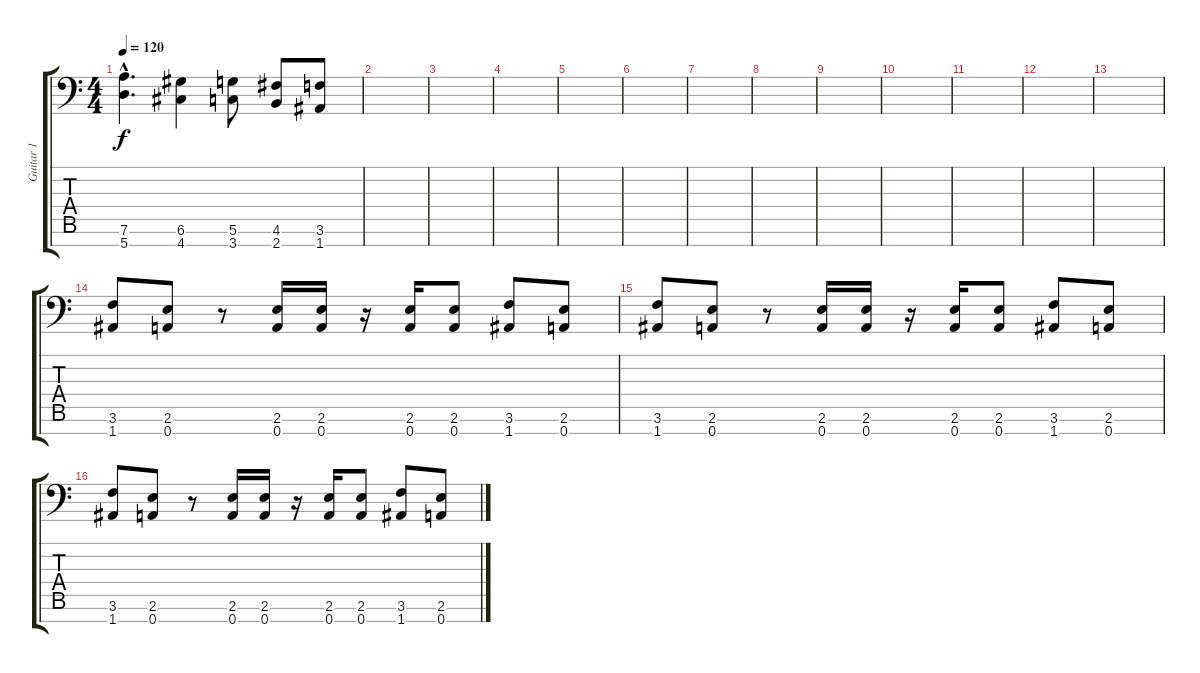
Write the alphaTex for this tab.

\track ("Guitar 1" "Guitar 1") {instrument distortionguitar}
\staff {score tabs}
\tuning (D4 A3 F3 C3 G2 D2 A1) {hide}
\ts (4 4)
\tempo 120
\clef f4
\ks c
(7.6{hac} 5.7{hac}).4{d dy f} (6.6 4.7).4 (5.6 3.7).8 (4.6 2.7).8 (3.6 1.7).8 |
|
|
|
|
|
|
|
|
|
|
|
|
(3.6 1.7).8{volume 16} (2.6 0.7).8 r.8 (2.6 0.7).16 (2.6 0.7).16 r.16 (2.6 0.7).16 (2.6 0.7).8 (3.6 1.7).8 (2.6 0.7).8 |
(3.6 1.7).8{volume 16} (2.6 0.7).8 r.8 (2.6 0.7).16 (2.6 0.7).16 r.16 (2.6 0.7).16 (2.6 0.7).8 (3.6 1.7).8 (2.6 0.7).8 |
(3.6 1.7).8{volume 16} (2.6 0.7).8 r.8 (2.6 0.7).16 (2.6 0.7).16 r.16 (2.6 0.7).16 (2.6 0.7).8 (3.6 1.7).8 (2.6 0.7).8
